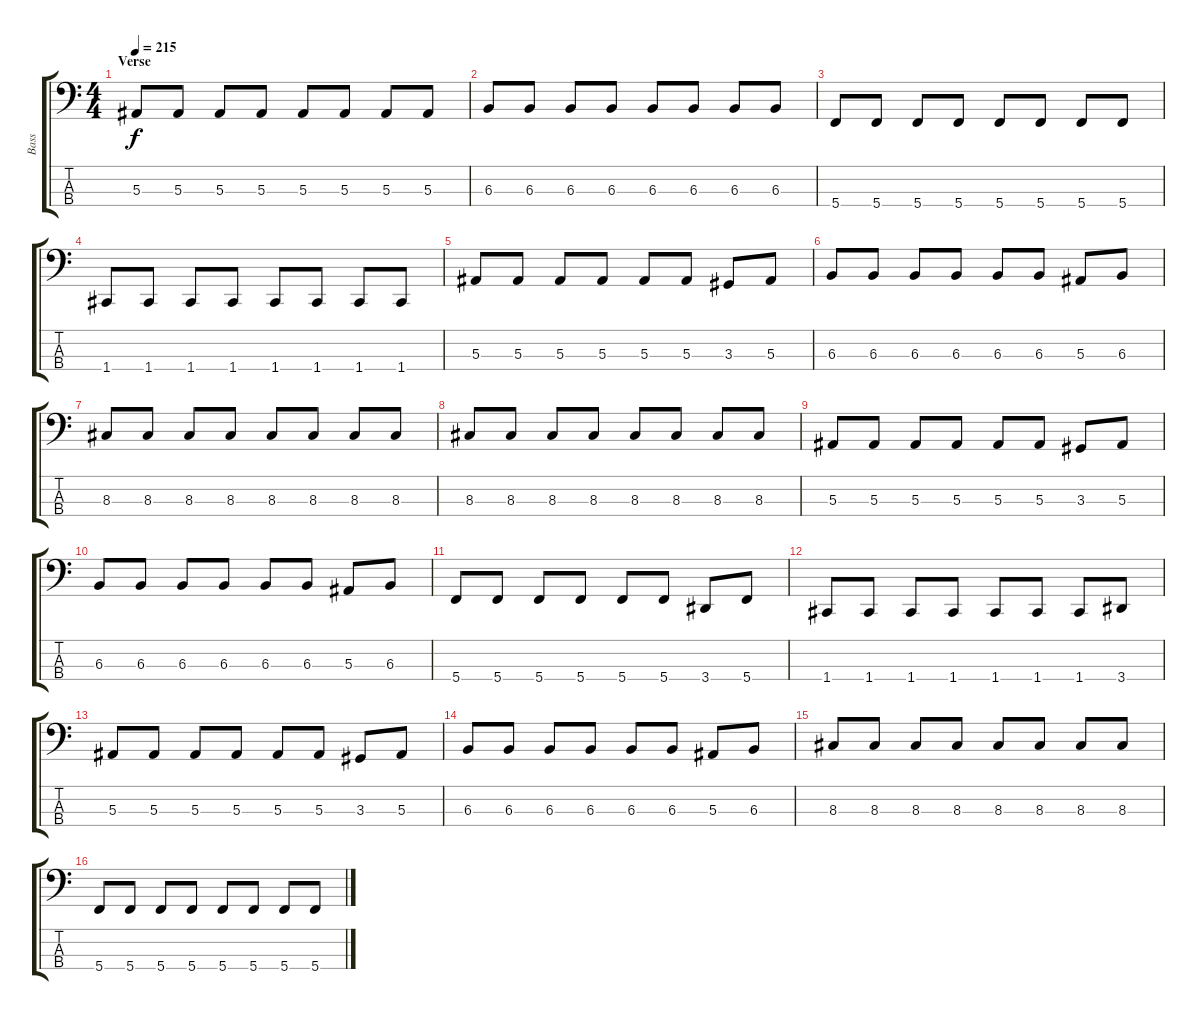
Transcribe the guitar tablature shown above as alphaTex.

\track ("Bass" "Bass") {instrument electricbassfinger}
\staff {score tabs}
\tuning (Eb2 Bb1 F1 C1) {hide}
\ts (4 4)
\section ("" "Verse")
\tempo 215
\clef f4
\ks c
5.3.8{dy f} 5.3.8 5.3.8 5.3.8 5.3.8 5.3.8 5.3.8 5.3.8 |
6.3.8 6.3.8 6.3.8 6.3.8 6.3.8 6.3.8 6.3.8 6.3.8 |
5.4.8 5.4.8 5.4.8 5.4.8 5.4.8 5.4.8 5.4.8 5.4.8 |
1.4.8 1.4.8 1.4.8 1.4.8 1.4.8 1.4.8 1.4.8 1.4.8 |
5.3.8 5.3.8 5.3.8 5.3.8 5.3.8 5.3.8 3.3.8 5.3.8 |
6.3.8 6.3.8 6.3.8 6.3.8 6.3.8 6.3.8 5.3.8 6.3.8 |
8.3.8 8.3.8 8.3.8 8.3.8 8.3.8 8.3.8 8.3.8 8.3.8 |
8.3.8 8.3.8 8.3.8 8.3.8 8.3.8 8.3.8 8.3.8 8.3.8 |
5.3.8 5.3.8 5.3.8 5.3.8 5.3.8 5.3.8 3.3.8 5.3.8 |
6.3.8 6.3.8 6.3.8 6.3.8 6.3.8 6.3.8 5.3.8 6.3.8 |
5.4.8 5.4.8 5.4.8 5.4.8 5.4.8 5.4.8 3.4.8 5.4.8 |
1.4.8 1.4.8 1.4.8 1.4.8 1.4.8 1.4.8 1.4.8 3.4.8 |
5.3.8 5.3.8 5.3.8 5.3.8 5.3.8 5.3.8 3.3.8 5.3.8 |
6.3.8 6.3.8 6.3.8 6.3.8 6.3.8 6.3.8 5.3.8 6.3.8 |
8.3.8 8.3.8 8.3.8 8.3.8 8.3.8 8.3.8 8.3.8 8.3.8 |
5.4.8 5.4.8 5.4.8 5.4.8 5.4.8 5.4.8 5.4.8 5.4.8
